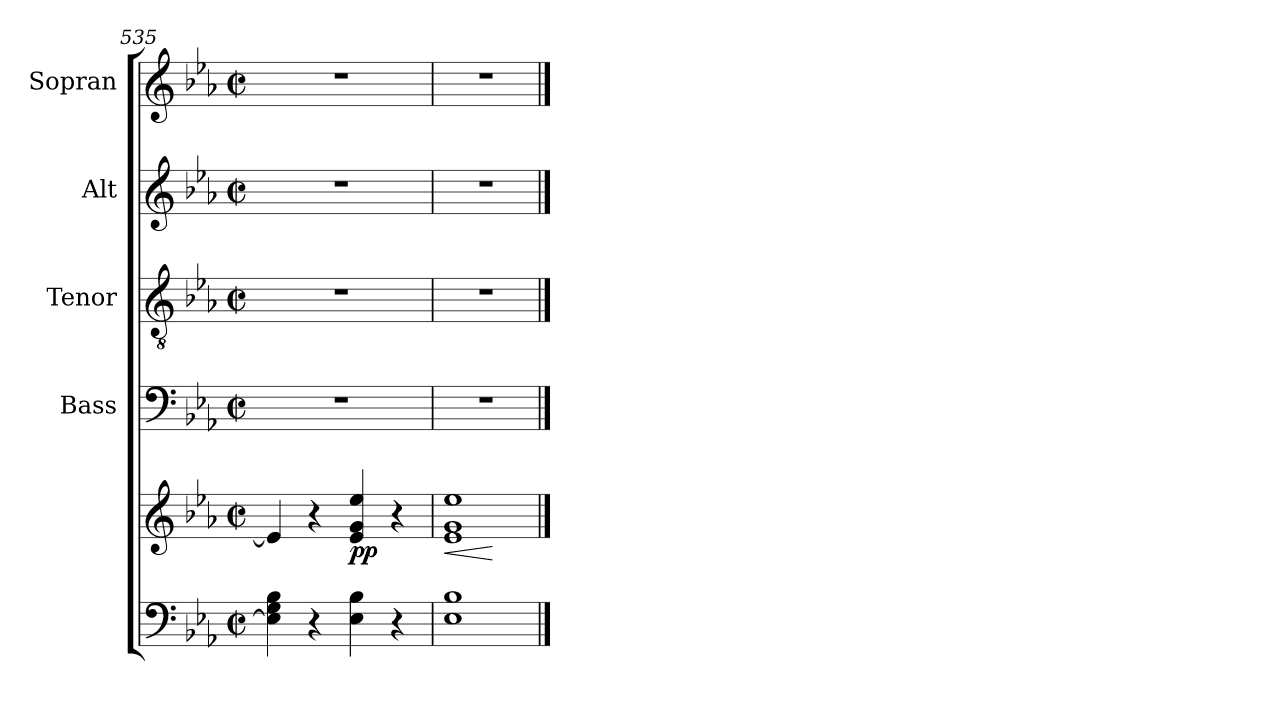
**kern	**kern	**dynam	**kern	**kern	**kern	**kern
*part5	*part5	*part5	*part4	*part3	*part2	*part1
*staff6	*staff5	*staff5/6	*staff4	*staff3	*staff2	*staff1
*	*	*	*I"Bass	*I"Tenor	*I"Alt	*I"Sopran
*	*	*	*I'B.	*I'T.	*I'A.	*I'S.
*clefF4	*clefG2	*	*clefF4	*clefGv2	*clefG2	*clefG2
*k[b-e-a-]	*k[b-e-a-]	*	*k[b-e-a-]	*k[b-e-a-]	*k[b-e-a-]	*k[b-e-a-]
*E-:	*E-:	*	*E-:	*E-:	*E-:	*E-:
*M2/2	*M2/2	*	*M2/2	*M2/2	*M2/2	*M2/2
*met(c|)	*met(c|)	*	*met(c|)	*met(c|)	*met(c|)	*met(c|)
=535	=535	=535	=535	=535	=535	=535
4E-\] 4G\ 4B-\	4e-/]	.	1r	1r	1r	1r
4r	4r	.	.	.	.	.
!	!	!LO:DY:b	!	!	!	!
4E-\ 4B-\	4e-/ 4g/ 4ee-/	pp	.	.	.	.
4r	4r	.	.	.	.	.
=536	=536	=536	=536	=536	=536	=536
!	!	!LO:HP:b	!	!	!	!
!	!	!LO:HP:n=1:b	!	!	!	!
1E- 1B-	1e- 1g 1ee-	< >	1r	1r	1r	1r
.	.	] [	.	.	.	.
==	==	==	==	==	==	==
*-	*-	*-	*-	*-	*-	*-
